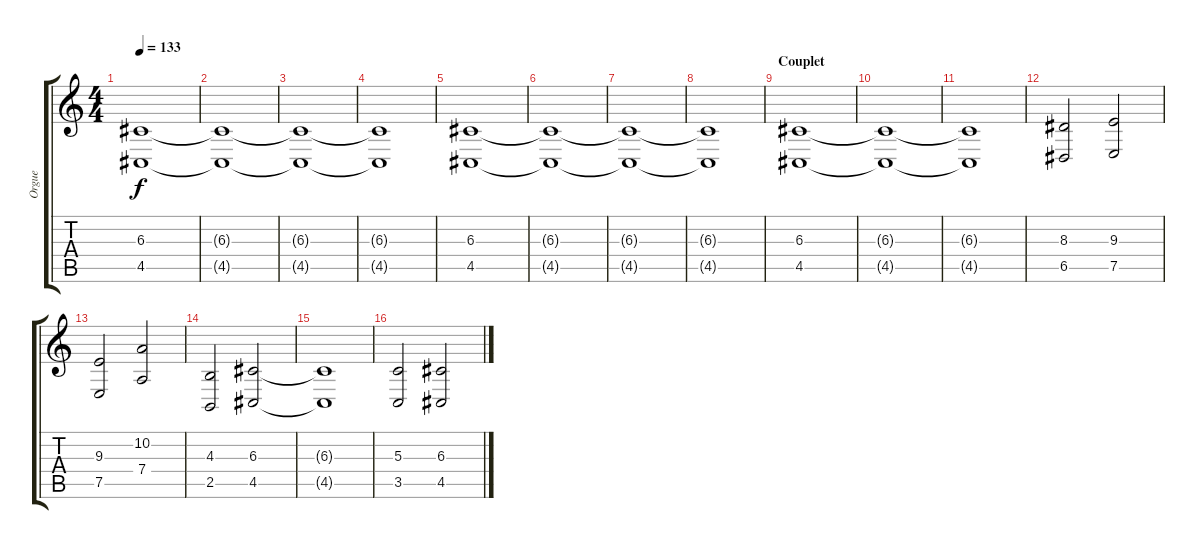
\track ("Orgue" "Orgue") {instrument percussiveorgan}
\staff {score tabs}
\tuning (E4 B3 G3 D3 A2 E2) {hide}
\ts (4 4)
\tempo 133
\clef g2
\ks c
(6.3 4.5).1{dy f instrument percussiveorgan} |
(6.3{t} 4.5{t}).1 |
(6.3{t} 4.5{t}).1 |
(6.3{t} 4.5{t}).1 |
(6.3 4.5).1 |
(6.3{t} 4.5{t}).1 |
(6.3{t} 4.5{t}).1 |
(6.3{t} 4.5{t}).1 |
\section ("" "Couplet")
(6.3 4.5).1 |
(6.3{t} 4.5{t}).1 |
(6.3{t} 4.5{t}).1 |
(8.3 6.5).2 (9.3 7.5).2 |
(9.3 7.5).2 (10.2 7.4).2 |
(4.3 2.5).2 (6.3 4.5).2 |
(6.3{t} 4.5{t}).1 |
(5.3 3.5).2 (6.3 4.5).2
